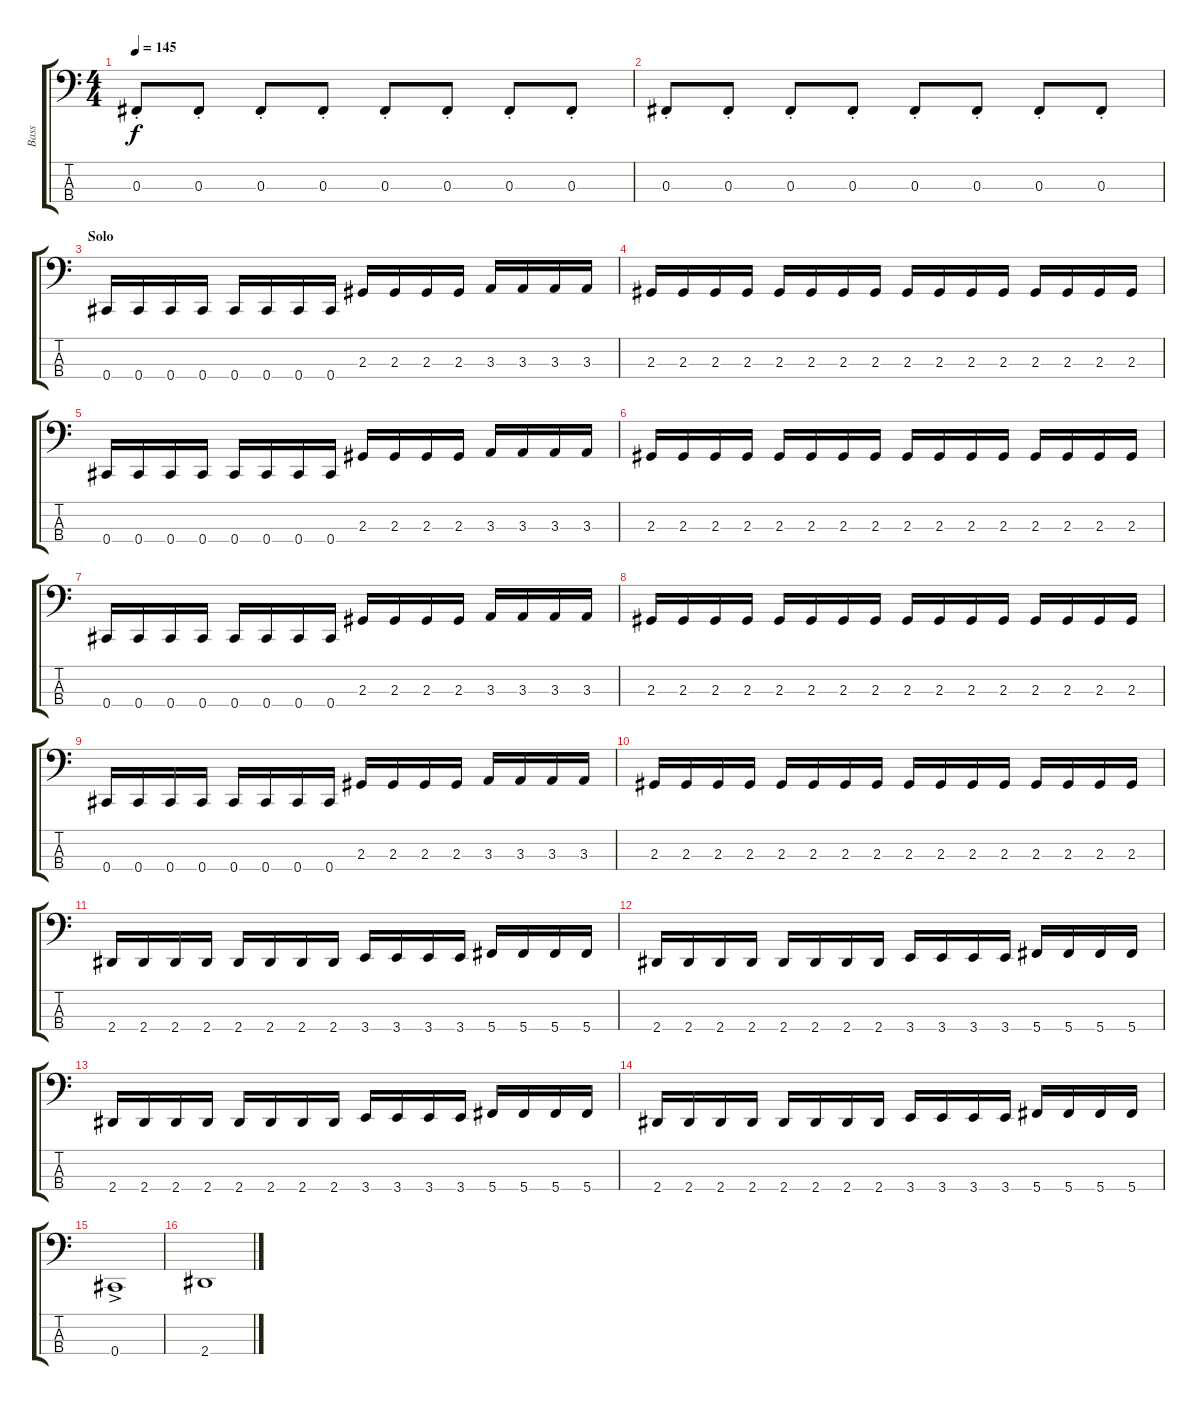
\track ("Bass" "Bass") {instrument electricbasspick}
\staff {score tabs}
\tuning (E2 B1 Gb1 Db1) {hide}
\ts (4 4)
\tempo 145
\clef f4
\ks c
0.3{st}.8{dy f} 0.3{st}.8 0.3{st}.8 0.3{st}.8 0.3{st}.8 0.3{st}.8 0.3{st}.8 0.3{st}.8 |
0.3{st}.8 0.3{st}.8 0.3{st}.8 0.3{st}.8 0.3{st}.8 0.3{st}.8 0.3{st}.8 0.3{st}.8 |
\section ("" "Solo")
0.4.16 0.4.16 0.4.16 0.4.16 0.4.16 0.4.16 0.4.16 0.4.16 2.3.16 2.3.16 2.3.16 2.3.16 3.3.16 3.3.16 3.3.16 3.3.16 |
2.3.16 2.3.16 2.3.16 2.3.16 2.3.16 2.3.16 2.3.16 2.3.16 2.3.16 2.3.16 2.3.16 2.3.16 2.3.16 2.3.16 2.3.16 2.3.16 |
0.4.16 0.4.16 0.4.16 0.4.16 0.4.16 0.4.16 0.4.16 0.4.16 2.3.16 2.3.16 2.3.16 2.3.16 3.3.16 3.3.16 3.3.16 3.3.16 |
2.3.16 2.3.16 2.3.16 2.3.16 2.3.16 2.3.16 2.3.16 2.3.16 2.3.16 2.3.16 2.3.16 2.3.16 2.3.16 2.3.16 2.3.16 2.3.16 |
0.4.16 0.4.16 0.4.16 0.4.16 0.4.16 0.4.16 0.4.16 0.4.16 2.3.16 2.3.16 2.3.16 2.3.16 3.3.16 3.3.16 3.3.16 3.3.16 |
2.3.16 2.3.16 2.3.16 2.3.16 2.3.16 2.3.16 2.3.16 2.3.16 2.3.16 2.3.16 2.3.16 2.3.16 2.3.16 2.3.16 2.3.16 2.3.16 |
0.4.16 0.4.16 0.4.16 0.4.16 0.4.16 0.4.16 0.4.16 0.4.16 2.3.16 2.3.16 2.3.16 2.3.16 3.3.16 3.3.16 3.3.16 3.3.16 |
2.3.16 2.3.16 2.3.16 2.3.16 2.3.16 2.3.16 2.3.16 2.3.16 2.3.16 2.3.16 2.3.16 2.3.16 2.3.16 2.3.16 2.3.16 2.3.16 |
2.4.16 2.4.16 2.4.16 2.4.16 2.4.16 2.4.16 2.4.16 2.4.16 3.4.16 3.4.16 3.4.16 3.4.16 5.4.16 5.4.16 5.4.16 5.4.16 |
2.4.16 2.4.16 2.4.16 2.4.16 2.4.16 2.4.16 2.4.16 2.4.16 3.4.16 3.4.16 3.4.16 3.4.16 5.4.16 5.4.16 5.4.16 5.4.16 |
2.4.16 2.4.16 2.4.16 2.4.16 2.4.16 2.4.16 2.4.16 2.4.16 3.4.16 3.4.16 3.4.16 3.4.16 5.4.16 5.4.16 5.4.16 5.4.16 |
2.4.16 2.4.16 2.4.16 2.4.16 2.4.16 2.4.16 2.4.16 2.4.16 3.4.16 3.4.16 3.4.16 3.4.16 5.4.16 5.4.16 5.4.16 5.4.16 |
0.4{ac}.1 |
2.4.1
